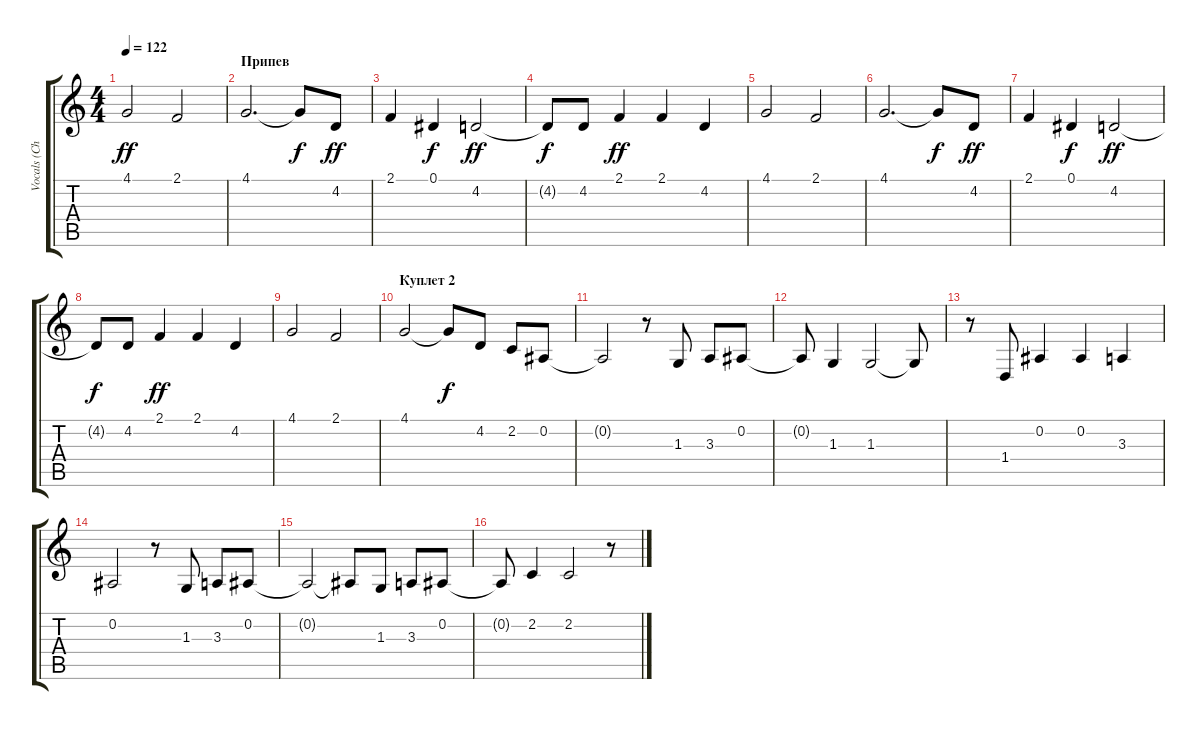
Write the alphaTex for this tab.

\track ("Vocals (Chester Bennington)" "Vocals (Ch") {instrument oboe}
\staff {score tabs}
\tuning (Eb4 Bb3 Gb3 Db3 Ab2 Db2) {hide}
\ts (4 4)
\tempo 122
\clef g2
\ks c
4.1.2{dy ff} 2.1.2 |
\section ("" "Припев")
4.1.2{d} 4.1{t}.8{dy f} 4.2.8{dy ff} |
2.1.4 0.1.4{dy f} 4.2.2{dy ff} |
4.2{t}.8{dy f} 4.2.8 2.1.4{dy ff} 2.1.4 4.2.4 |
4.1.2 2.1.2 |
4.1.2{d} 4.1{t}.8{dy f} 4.2.8{dy ff} |
2.1.4 0.1.4{dy f} 4.2.2{dy ff} |
4.2{t}.8{dy f} 4.2.8 2.1.4{dy ff} 2.1.4 4.2.4 |
4.1.2 2.1.2 |
\section ("" "Куплет 2")
4.1.2 4.1{t}.8{dy f} 4.2.8 2.2.8 0.2.8 |
0.2{t}.2 r.8 1.3.8 3.3.8 0.2.8 |
0.2{t}.8 1.3.4 1.3.2 1.3{t}.8 |
r.8 1.4.8 0.2.4 0.2.4 3.3.4 |
0.2.2 r.8 1.3.8 3.3.8 0.2.8 |
0.2{t}.2 0.2{t}.8 1.3.8 3.3.8 0.2.8 |
0.2{t}.8 2.2.4 2.2.2 r.8
